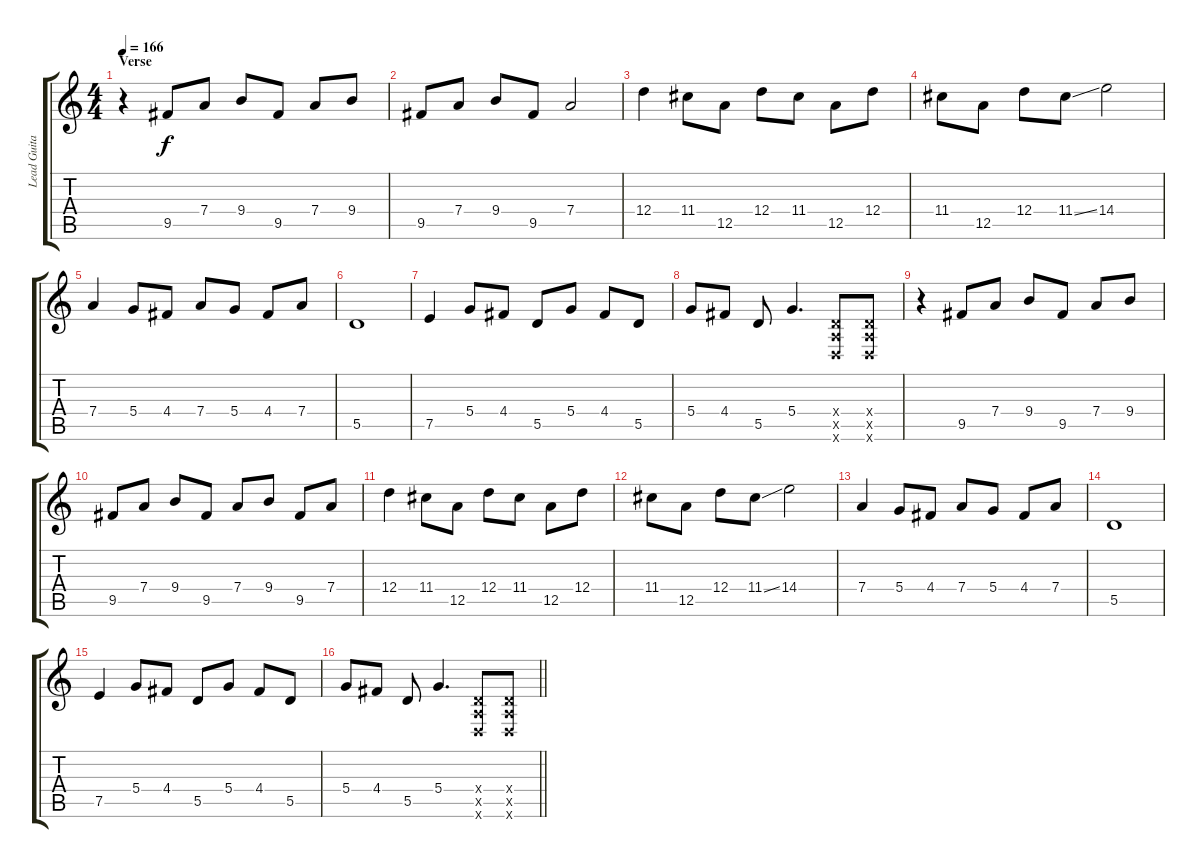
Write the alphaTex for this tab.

\track ("Lead Guitar" "Lead Guita") {instrument distortionguitar}
\staff {score tabs}
\tuning (E4 B3 G3 D3 A2 D2) {hide}
\ts (4 4)
\section ("" "Verse")
\tempo 166
\clef g2
\ks c
r.4{dy f} 9.5.8 7.4.8 9.4.8 9.5.8 7.4.8 9.4.8 |
9.5.8 7.4.8 9.4.8 9.5.8 7.4.2 |
12.4.4 11.4.8 12.5.8 12.4.8 11.4.8 12.5.8 12.4.8 |
11.4.8 12.5.8 12.4.8 11.4{ss}.8 14.4.2 |
7.4.4 5.4.8 4.4.8 7.4.8 5.4.8 4.4.8 7.4.8 |
5.5.1 |
7.5.4 5.4.8 4.4.8 5.5.8 5.4.8 4.4.8 5.5.8 |
5.4.8 4.4.8 5.5.8 5.4.4{d} (0.4{x} 0.5{x} 0.6{x}).8 (0.4{x} 0.5{x} 0.6{x}).8 |
r.4 9.5.8 7.4.8 9.4.8 9.5.8 7.4.8 9.4.8 |
9.5.8 7.4.8 9.4.8 9.5.8 7.4.8 9.4.8 9.5.8 7.4.8 |
12.4.4 11.4.8 12.5.8 12.4.8 11.4.8 12.5.8 12.4.8 |
11.4.8 12.5.8 12.4.8 11.4{ss}.8 14.4.2 |
7.4.4 5.4.8 4.4.8 7.4.8 5.4.8 4.4.8 7.4.8 |
5.5.1 |
7.5.4 5.4.8 4.4.8 5.5.8 5.4.8 4.4.8 5.5.8 |
\barLineRight lightlight
5.4.8 4.4.8 5.5.8 5.4.4{d} (0.4{x} 0.5{x} 0.6{x}).8 (0.4{x} 0.5{x} 0.6{x}).8
